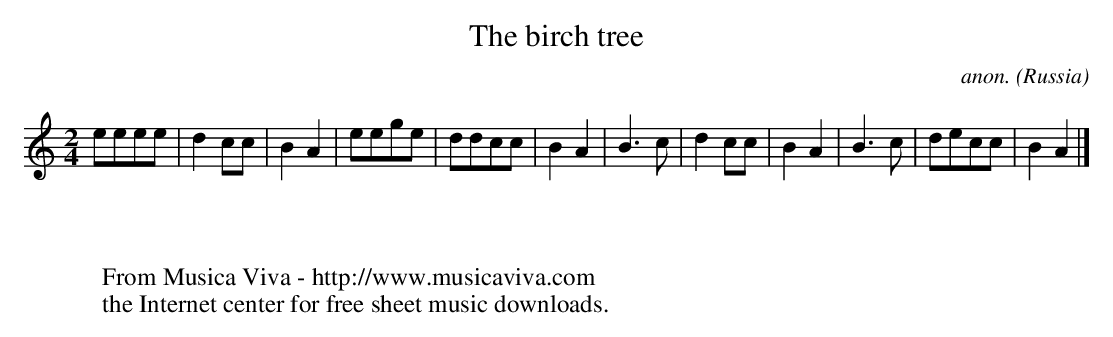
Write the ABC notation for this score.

X:1
T:The birch tree
C:anon.
O:Russia
M:2/4
L:1/8
K:Am
eeee|d2cc|B2A2|eege|ddcc|B2A2|B3c|d2cc|B2A2|B3c|decc|B2A2|]
W:
W:
W:  From Musica Viva - http://www.musicaviva.com
W:  the Internet center for free sheet music downloads.
